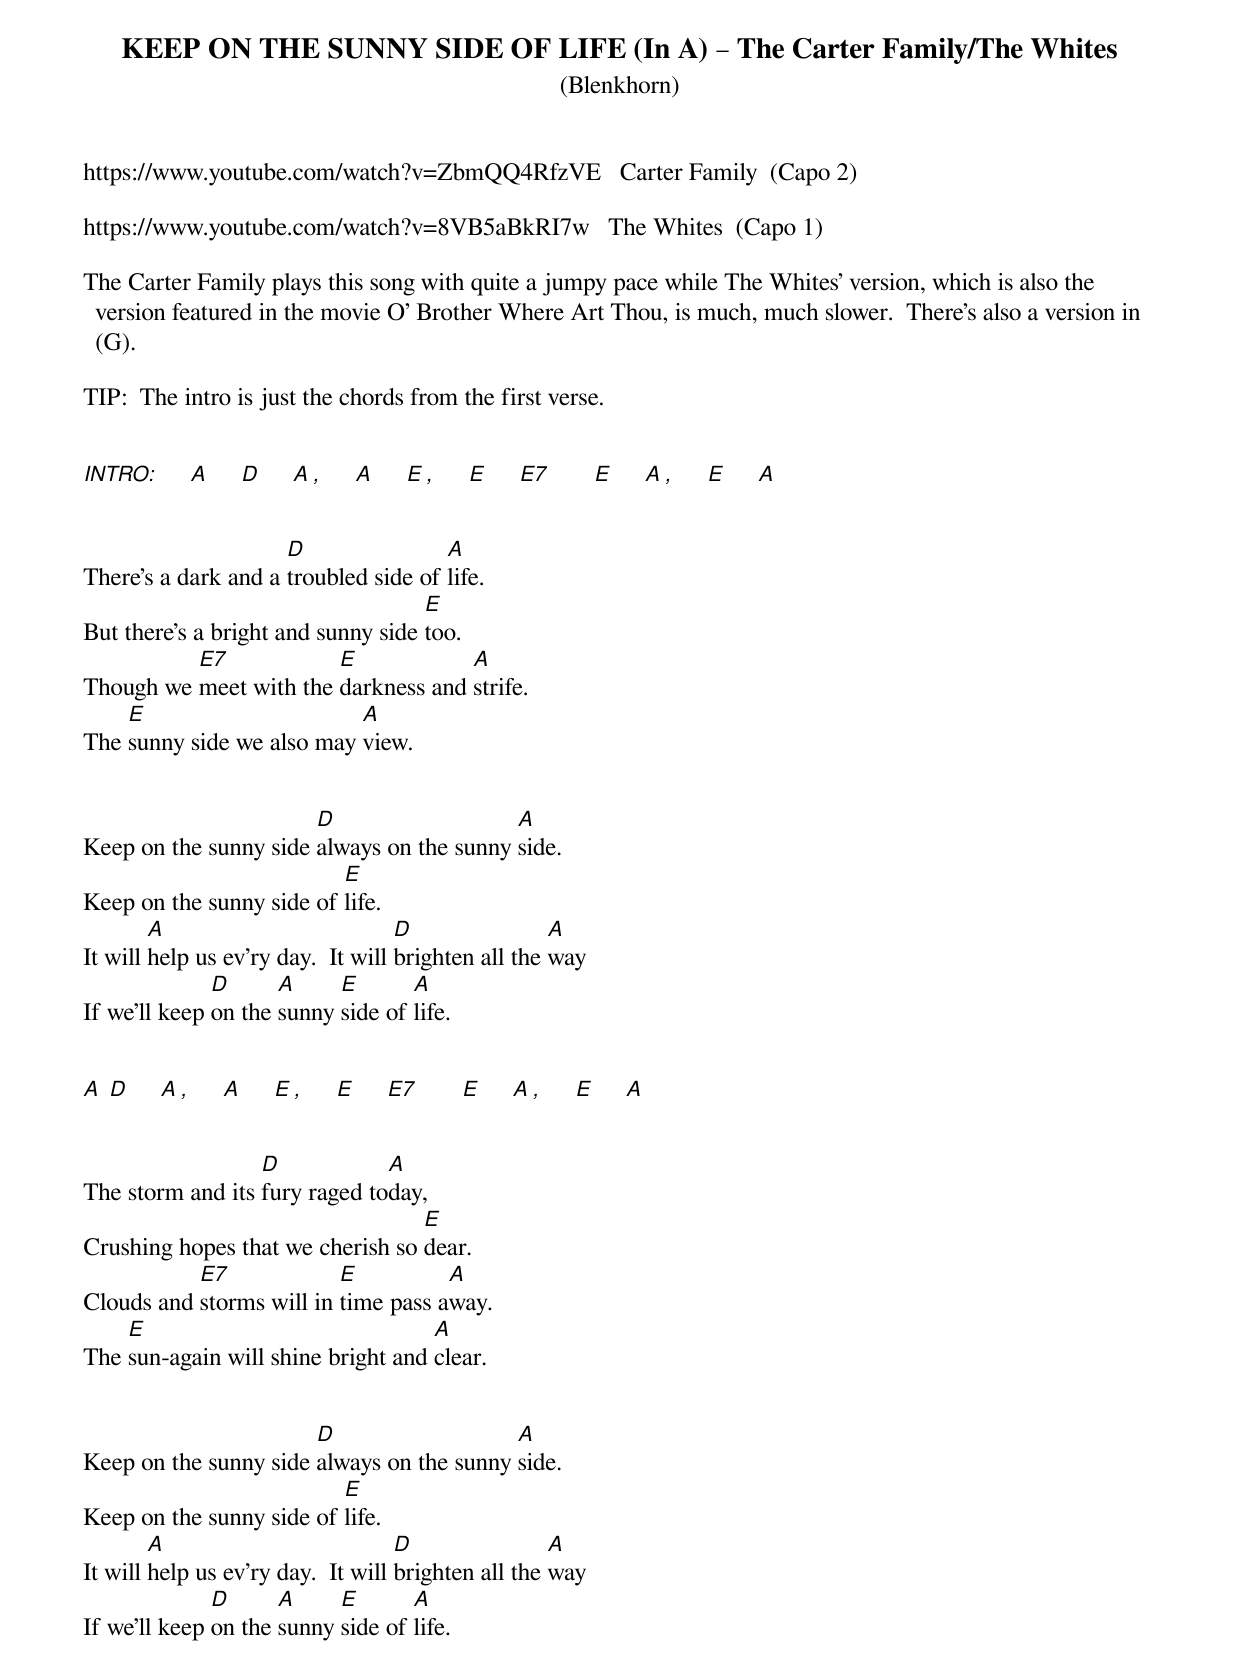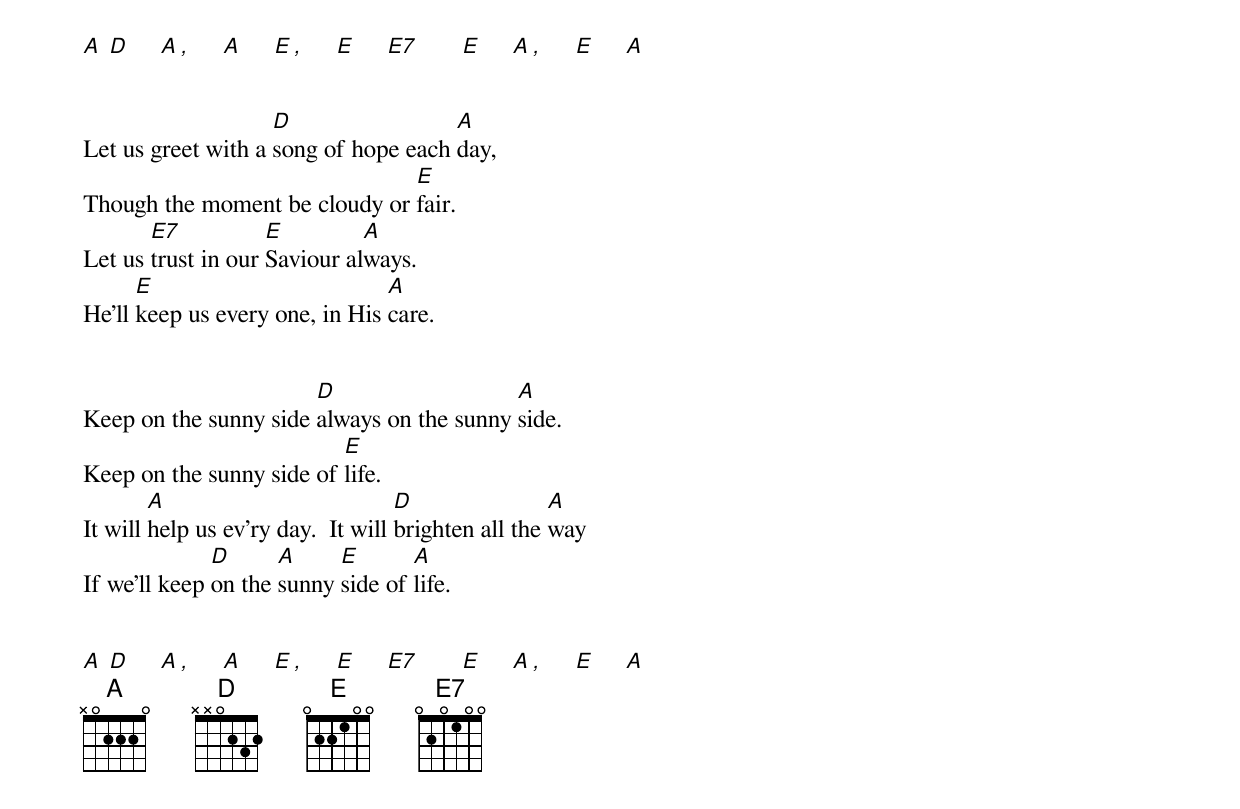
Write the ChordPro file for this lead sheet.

{define: E7 base-fret 1 frets 0 2 0 1 0 0}
{t: KEEP ON THE SUNNY SIDE OF LIFE (In A) – The Carter Family/The Whites}
{st: (Blenkhorn) }
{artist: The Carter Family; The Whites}
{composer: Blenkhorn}


https://www.youtube.com/watch?v=ZbmQQ4RfzVE   Carter Family  (Capo 2)

https://www.youtube.com/watch?v=8VB5aBkRI7w   The Whites  (Capo 1)

The Carter Family plays this song with quite a jumpy pace while The Whites' version, which is also the version featured in the movie O' Brother Where Art Thou, is much, much slower.  There's also a version in (G).

TIP:  The intro is just the chords from the first verse.


[INTRO:]     [A]     [D]     [A][,]     [A]     [E][,]     [E]     [E7]       [E]     [A][,]     [E]     [A]


There's a dark and a [D]troubled side of [A]life.
But there's a bright and sunny side [E]too.
Though we [E7]meet with the [E]darkness and [A]strife.
The [E]sunny side we also may [A]view.


Keep on the sunny side [D]always on the sunny [A]side.
Keep on the sunny side of [E]life.
It will [A]help us ev'ry day.  It will [D]brighten all the [A]way
If we'll keep [D]on the [A]sunny [E]side of [A]life.


[A] [D]     [A][,]     [A]     [E][,]     [E]     [E7]       [E]     [A][,]     [E]     [A]


The storm and its [D]fury raged to[A]day,
Crushing hopes that we cherish so [E]dear.
Clouds and [E7]storms will in [E]time pass a[A]way.
The [E]sun-again will shine bright and [A]clear.


Keep on the sunny side [D]always on the sunny [A]side.
Keep on the sunny side of [E]life.
It will [A]help us ev'ry day.  It will [D]brighten all the [A]way
If we'll keep [D]on the [A]sunny [E]side of [A]life.


[A] [D]     [A][,]     [A]     [E][,]     [E]     [E7]       [E]     [A][,]     [E]     [A]


Let us greet with a [D]song of hope each [A]day,
Though the moment be cloudy or [E]fair.
Let us [E7]trust in our [E]Saviour al[A]ways.
He’ll [E]keep us every one, in His [A]care.


Keep on the sunny side [D]always on the sunny [A]side.
Keep on the sunny side of [E]life.
It will [A]help us ev'ry day.  It will [D]brighten all the [A]way
If we'll keep [D]on the [A]sunny [E]side of [A]life.


[A] [D]     [A][,]     [A]     [E][,]     [E]     [E7]       [E]     [A][,]     [E]     [A]
